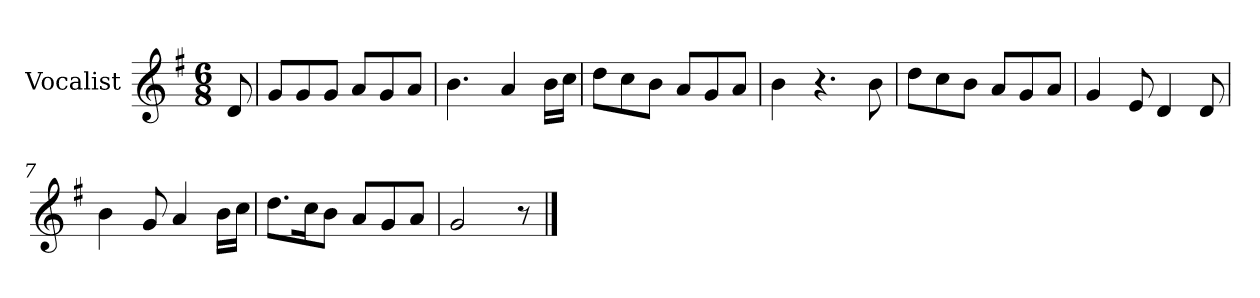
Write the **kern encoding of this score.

**kern
*part1
*staff1
*I"Vocalist
*k[f#]
*G:
*M6/8
=
8d
=1
8gL
8g
8gJ
8aL
8g
8aJ
=2
4.b
4a
16bLL
16ccJJ
=3
8ddL
8cc
8bJ
8aL
8g
8aJ
=4
4b
4.r
8b
=5
8ddL
8cc
8bJ
8aL
8g
8aJ
=6
4g
8e
4d
8d
=7
4b
8g
4a
16bLL
16ccJJ
=8
8.ddL
16ccK
8bJ
8aL
8g
8aJ
=9
2g
8r
==
*-
